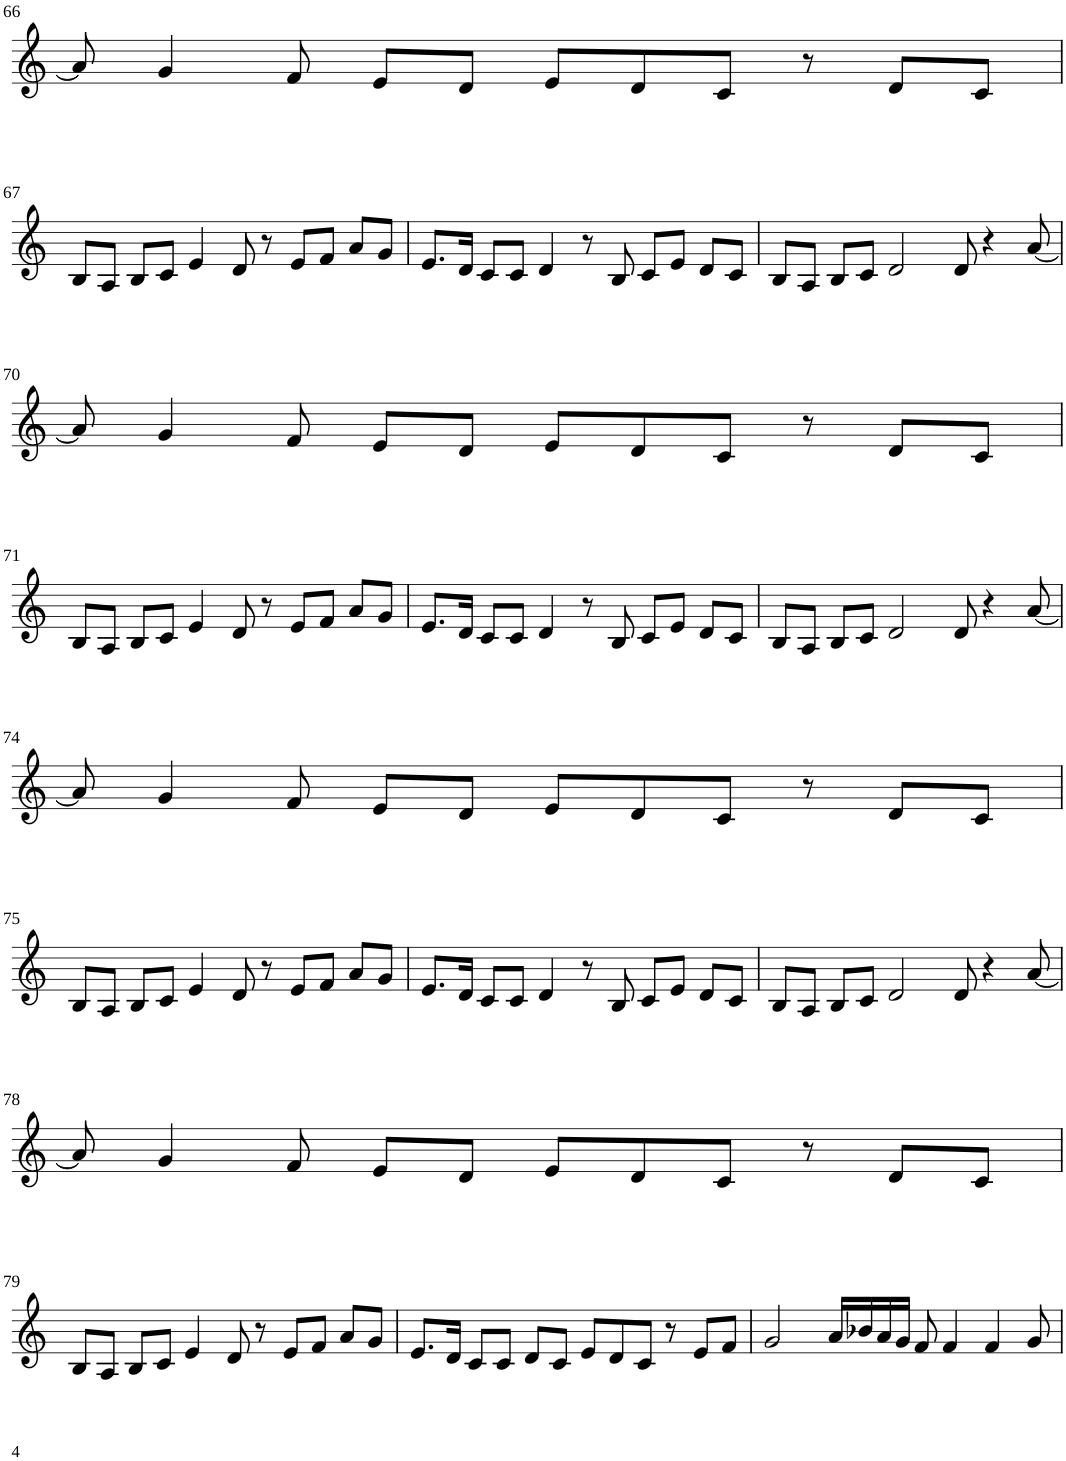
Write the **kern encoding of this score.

**kern
*part1
*staff1
*I"Violin
!!LO:PB:g=z
*clefG2
*k[]
*M6/4
=66
8a/]
4g/
8f/
8e/L
8d/J
8e/L
8d/
8c/J
8r
8d/L
8c/J
!!LO:LB:g=z
=67
8B/L
8A/J
8B/L
8c/J
4e/
8d/
8r
8e/L
8f/J
8a/L
8g/J
=68
8.e/L
16d/Jk
8c/L
8c/J
4d/
8r
8B/
8c/L
8e/J
8d/L
8c/J
=69
8B/L
8A/J
8B/L
8c/J
2d/
8d/
4r
[8a/
!!LO:LB:g=z
=70
8a/]
4g/
8f/
8e/L
8d/J
8e/L
8d/
8c/J
8r
8d/L
8c/J
!!LO:LB:g=z
=71
8B/L
8A/J
8B/L
8c/J
4e/
8d/
8r
8e/L
8f/J
8a/L
8g/J
=72
8.e/L
16d/Jk
8c/L
8c/J
4d/
8r
8B/
8c/L
8e/J
8d/L
8c/J
=73
8B/L
8A/J
8B/L
8c/J
2d/
8d/
4r
[8a/
!!LO:LB:g=z
=74
8a/]
4g/
8f/
8e/L
8d/J
8e/L
8d/
8c/J
8r
8d/L
8c/J
!!LO:LB:g=z
=75
8B/L
8A/J
8B/L
8c/J
4e/
8d/
8r
8e/L
8f/J
8a/L
8g/J
=76
8.e/L
16d/Jk
8c/L
8c/J
4d/
8r
8B/
8c/L
8e/J
8d/L
8c/J
=77
8B/L
8A/J
8B/L
8c/J
2d/
8d/
4r
[8a/
!!LO:LB:g=z
=78
8a/]
4g/
8f/
8e/L
8d/J
8e/L
8d/
8c/J
8r
8d/L
8c/J
!!LO:LB:g=z
=79
8B/L
8A/J
8B/L
8c/J
4e/
8d/
8r
8e/L
8f/J
8a/L
8g/J
=80
8.e/L
16d/Jk
8c/L
8c/J
8d/L
8c/J
8e/L
8d/
8c/J
8r
8e/L
8f/J
=81
2g/
16a/LL
16b-X/
16a/
16g/JJ
8f/
4f/
4f/
8g/
=
*-
